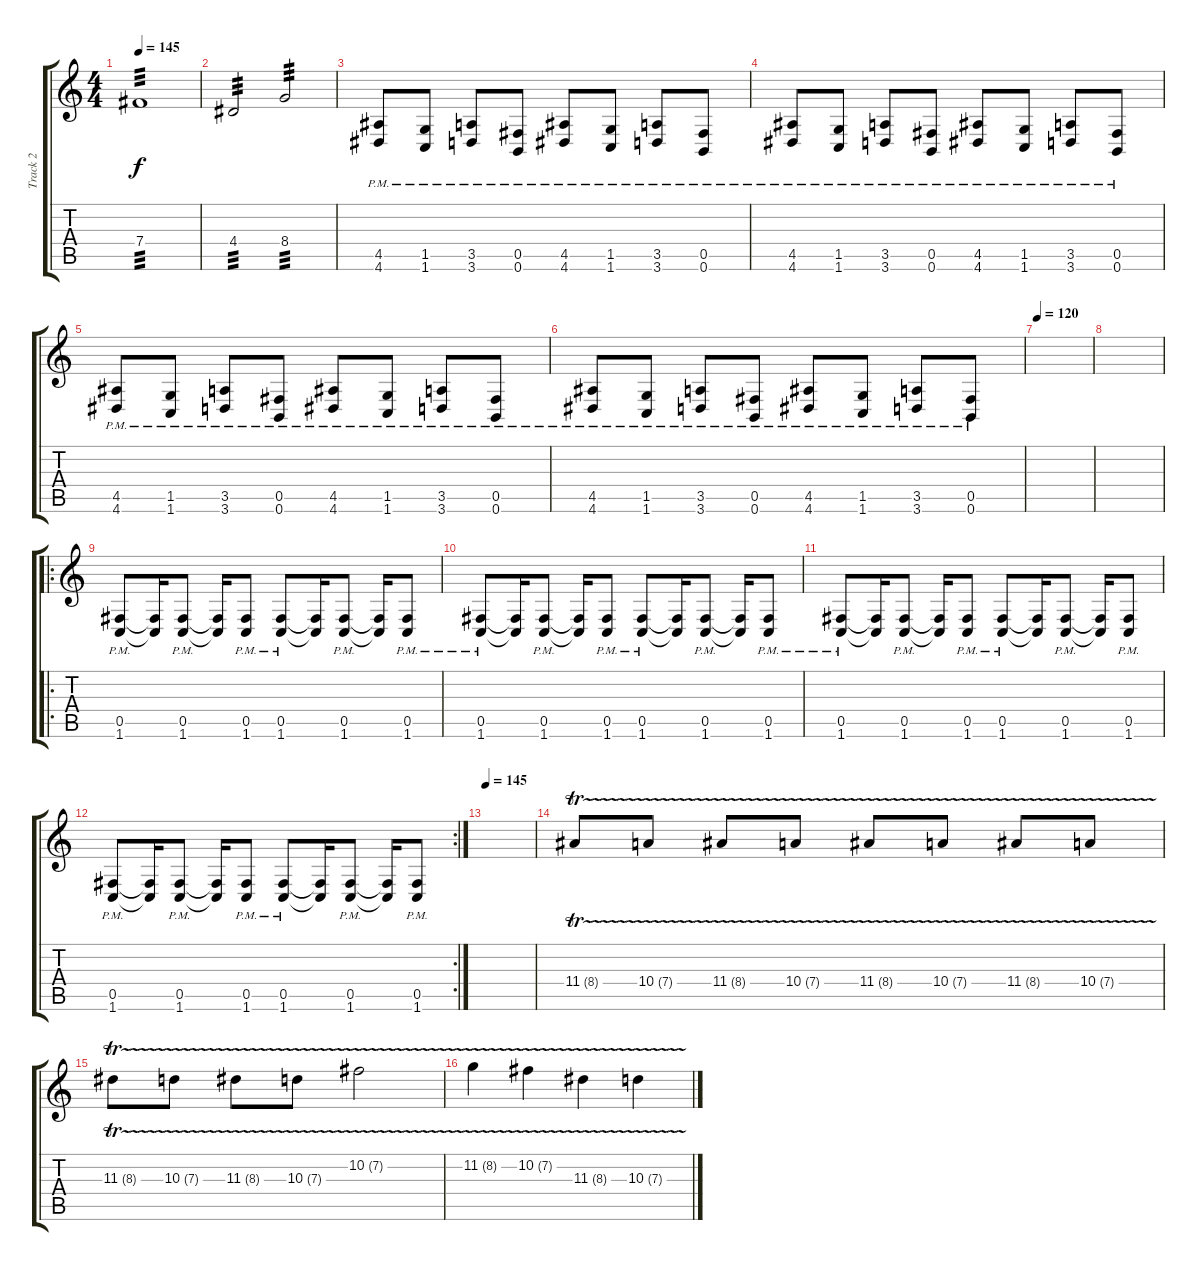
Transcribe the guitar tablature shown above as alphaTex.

\track ("Track 2" "Track 2") {instrument distortionguitar}
\staff {score tabs}
\tuning (Db4 Ab3 E3 B2 Gb2 B1) {hide}
\ts (4 4)
\tempo 145
\clef g2
\ks c
7.4.1{tp 3 dy f} |
4.4.2{tp 3} 8.4.2{tp 3} |
(4.5{pm} 4.6{pm}).8 (1.5{pm} 1.6{pm}).8 (3.5{pm} 3.6{pm}).8 (0.5{pm} 0.6{pm}).8 (4.5{pm} 4.6{pm}).8 (1.5{pm} 1.6{pm}).8 (3.5{pm} 3.6{pm}).8 (0.5{pm} 0.6{pm}).8 |
(4.5{pm} 4.6{pm}).8 (1.5{pm} 1.6{pm}).8 (3.5{pm} 3.6{pm}).8 (0.5{pm} 0.6{pm}).8 (4.5{pm} 4.6{pm}).8 (1.5{pm} 1.6{pm}).8 (3.5{pm} 3.6{pm}).8 (0.5{pm} 0.6{pm}).8 |
(4.5{pm} 4.6{pm}).8 (1.5{pm} 1.6{pm}).8 (3.5{pm} 3.6{pm}).8 (0.5{pm} 0.6{pm}).8 (4.5{pm} 4.6{pm}).8 (1.5{pm} 1.6{pm}).8 (3.5{pm} 3.6{pm}).8 (0.5{pm} 0.6{pm}).8 |
(4.5{pm} 4.6{pm}).8 (1.5{pm} 1.6{pm}).8 (3.5{pm} 3.6{pm}).8 (0.5{pm} 0.6{pm}).8 (4.5{pm} 4.6{pm}).8 (1.5{pm} 1.6{pm}).8 (3.5{pm} 3.6{pm}).8 (0.5{pm} 0.6{pm}).8 |
\tempo 120
|
|
\ro
(0.5{pm} 1.6{pm}).8 (0.5{t} 1.6{t}).16 (0.5{pm} 1.6{pm}).8 (0.5{t} 1.6{t}).16 (0.5{pm} 1.6{pm}).8 (0.5{pm} 1.6{pm}).8 (0.5{t} 1.6{t}).16 (0.5{pm} 1.6{pm}).8 (0.5{t} 1.6{t}).16 (0.5{pm} 1.6{pm}).8 |
(0.5{pm} 1.6{pm}).8 (0.5{t} 1.6{t}).16 (0.5{pm} 1.6{pm}).8 (0.5{t} 1.6{t}).16 (0.5{pm} 1.6{pm}).8 (0.5{pm} 1.6{pm}).8 (0.5{t} 1.6{t}).16 (0.5{pm} 1.6{pm}).8 (0.5{t} 1.6{t}).16 (0.5{pm} 1.6{pm}).8 |
(0.5{pm} 1.6{pm}).8 (0.5{t} 1.6{t}).16 (0.5{pm} 1.6{pm}).8 (0.5{t} 1.6{t}).16 (0.5{pm} 1.6{pm}).8 (0.5{pm} 1.6{pm}).8 (0.5{t} 1.6{t}).16 (0.5{pm} 1.6{pm}).8 (0.5{t} 1.6{t}).16 (0.5{pm} 1.6{pm}).8 |
\rc 2
(0.5{pm} 1.6{pm}).8 (0.5{t} 1.6{t}).16 (0.5{pm} 1.6{pm}).8 (0.5{t} 1.6{t}).16 (0.5{pm} 1.6{pm}).8 (0.5{pm} 1.6{pm}).8 (0.5{t} 1.6{t}).16 (0.5{pm} 1.6{pm}).8 (0.5{t} 1.6{t}).16 (0.5{pm} 1.6{pm}).8 |
\tempo 145
|
11.4{tr (8 64)}.8 10.4{tr (7 64)}.8 11.4{tr (8 64)}.8 10.4{tr (7 64)}.8 11.4{tr (8 64)}.8 10.4{tr (7 64)}.8 11.4{tr (8 64)}.8 10.4{tr (7 64)}.8 |
11.3{tr (8 64)}.8 10.3{tr (7 64)}.8 11.3{tr (8 64)}.8 10.3{tr (7 64)}.8 10.2{tr (7 64)}.2 |
11.2{tr (8 64)}.4 10.2{tr (7 64)}.4 11.3{tr (8 64)}.4 10.3{tr (7 64)}.4
